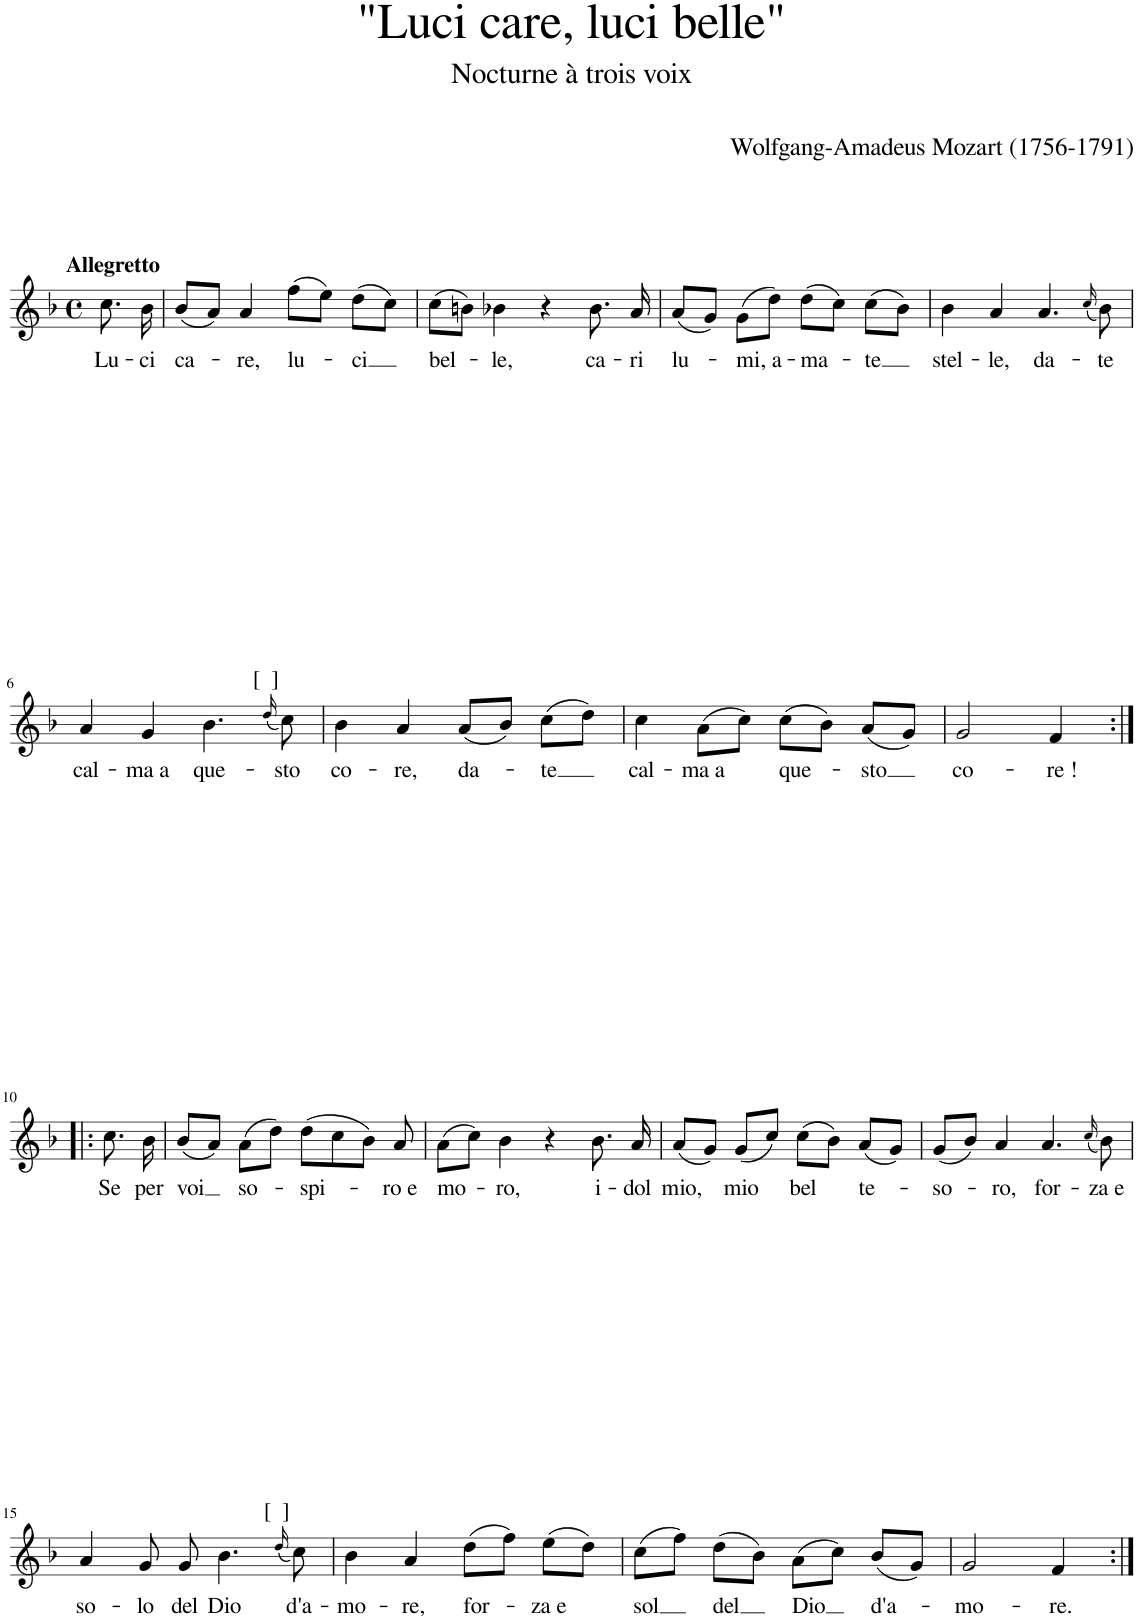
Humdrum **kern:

**kern	**text
*part1	*part1
*staff1	*staff1
*I"Soprano I	*
*clefG2	*
*k[b-]	*
*M4/4	*
*met(c)	*
=1	=1
!LO:TX:a:B:t=Allegretto	!
!	!LO:LY:b
8.cc\	Lu-
!	!LO:LY:b
16b-\	-ci
=2	=2
!	!LO:LY:b
(8b-/L	ca-
8a/J)	.
!	!LO:LY:b
4a/	-re,
!	!LO:LY:b
(8ff\L	lu-
8ee\J)	.
!	!LO:LY:b
(8dd\L	-ci
8cc\J)	.
=3	=3
!	!LO:LY:b
(8cc\L	bel-
8bn\J)	.
!	!LO:LY:b
4b-X\	-le,
4r	.
!	!LO:LY:b
8.b-\	ca-
!	!LO:LY:b
16a/	-ri
=4	=4
!	!LO:LY:b
(8a/L	lu-
8g/J)	.
!	!LO:LY:b
(8g\L	-mi, a-
8dd\J)	.
!	!LO:LY:b
(8dd\L	-ma-
8cc\J)	.
!	!LO:LY:b
(8cc\L	-te
8b-\J)	.
=5	=5
!	!LO:LY:b
4b-\	stel-
!	!LO:LY:b
4a/	-le,
!	!LO:LY:b
4.a/	da-
(16qcc/	.
!	!LO:LY:b
8b-\)	-te
!!LO:LB:g=z
=6	=6
!	!LO:LY:b
4a/	cal-
!	!LO:LY:b
4g/	-ma a
!	!LO:LY:b
4.b-\	que-
(16qdd/	.
!LO:TX:a:t=[  ]	!
!	!LO:LY:b
8cc\)	-sto
=7	=7
!	!LO:LY:b
4b-\	co-
!	!LO:LY:b
4a/	-re,
!	!LO:LY:b
(8a/L	da-
8b-/J)	.
!	!LO:LY:b
(8cc\L	-te
8dd\J)	.
=8	=8
!	!LO:LY:b
4cc\	cal-
!	!LO:LY:b
(8a\L	-ma a
8cc\J)	.
!	!LO:LY:b
(8cc\L	que-
8b-\J)	.
!	!LO:LY:b
(8a/L	-sto
8g/J)	.
=9	=9
!	!LO:LY:b
2g/	co-
!	!LO:LY:b
4f/	-re !
!!LO:LB:g=z
=10:|!|:	=10:|!|:
!	!LO:LY:b
8.cc\	Se
!	!LO:LY:b
16b-\	per
=11	=11
!	!LO:LY:b
(8b-/L	voi
8a/J)	.
!	!LO:LY:b
(8a\L	so-
8dd\J)	.
!	!LO:LY:b
(8dd\L	-spi-
8cc\	.
8b-\J)	.
!	!LO:LY:b
8a/	-ro e
=12	=12
!	!LO:LY:b
(8a\L	mo-
8cc\J)	.
!	!LO:LY:b
4b-\	-ro,
4r	.
!	!LO:LY:b
8.b-\	i-
!	!LO:LY:b
16a/	-dol
=13	=13
!	!LO:LY:b
(8a/L	mio,
8g/J)	.
!	!LO:LY:b
(8g/L	mio
8cc/J)	.
!	!LO:LY:b
(8cc\L	bel
8b-\J)	.
!	!LO:LY:b
(8a/L	te-
8g/J)	.
=14	=14
!	!LO:LY:b
(8g/L	-so-
8b-/J)	.
!	!LO:LY:b
4a/	-ro,
!	!LO:LY:b
4.a/	for-
(16qcc/	.
!	!LO:LY:b
8b-\)	-za e
!!LO:LB:g=z
=15	=15
!	!LO:LY:b
4a/	so-
!	!LO:LY:b
8g/	-lo
!	!LO:LY:b
8g/	del
!	!LO:LY:b
4.b-\	Dio
(16qdd/	.
!LO:TX:a:t=[  ]	!
!	!LO:LY:b
8cc\)	d'a-
=16	=16
!	!LO:LY:b
4b-\	-mo-
!	!LO:LY:b
4a/	-re,
!	!LO:LY:b
(8dd\L	for-
8ff\J)	.
!	!LO:LY:b
(8ee\L	-za e
8dd\J)	.
=17	=17
!	!LO:LY:b
(8cc\L	sol
8ff\J)	.
!	!LO:LY:b
(8dd\L	del
8b-\J)	.
!	!LO:LY:b
(8a\L	Dio
8cc\J)	.
!	!LO:LY:b
(8b-/L	d'a-
8g/J)	.
=18	=18
!	!LO:LY:b
2g/	-mo-
!	!LO:LY:b
4f/	-re.
=:|!	=:|!
*-	*-
